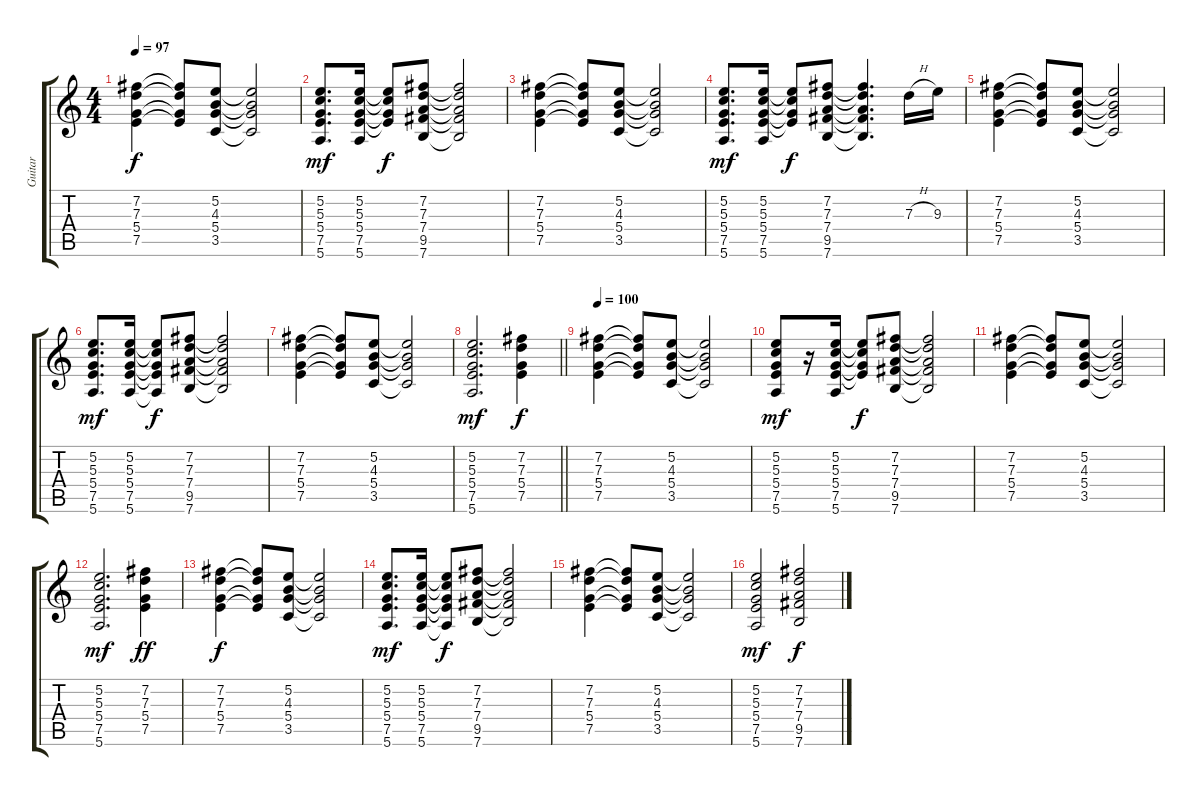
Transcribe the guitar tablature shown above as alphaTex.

\track ("Guitar" "Guitar") {instrument acousticguitarnylon}
\staff {score tabs}
\tuning (E4 B3 G3 D3 A2 E2) {hide}
\ts (4 4)
\tempo 97
\clef g2
\ks c
(7.2 7.3 5.4 7.5).4{dy f} (7.2{t} 7.3{t} 5.4{t} 7.5{t}).8 (5.2 4.3 5.4 3.5).8 (5.2{t} 4.3{t} 5.4{t} 3.5{t}).2 |
(5.2 5.3 5.4 7.5 5.6).8{d dy mf} (5.2 5.3 5.4 7.5 5.6).16 (5.2{t} 5.3{t} 5.4{t} 7.5{t}).8{dy f} (7.2 7.3 7.4 9.5 7.6).8 (7.2{t} 7.3{t} 7.4{t} 9.5{t} 7.6{t}).2 |
(7.2 7.3 5.4 7.5).4 (7.2{t} 7.3{t} 5.4{t} 7.5{t}).8 (5.2 4.3 5.4 3.5).8 (5.2{t} 4.3{t} 5.4{t} 3.5{t}).2 |
(5.2 5.3 5.4 7.5 5.6).8{d dy mf} (5.2 5.3 5.4 7.5 5.6).16 (5.2{t} 5.3{t} 5.4{t} 7.5{t}).8{dy f} (7.2 7.3 7.4 9.5 7.6).8 (7.2{t} 7.3{t} 7.4{t} 9.5{t} 7.6{t}).4{d} 7.3{h}.16 9.3.16 |
(7.2 7.3 5.4 7.5).4 (7.2{t} 7.3{t} 5.4{t} 7.5{t}).8 (5.2 4.3 5.4 3.5).8 (5.2{t} 4.3{t} 5.4{t} 3.5{t}).2 |
(5.2 5.3 5.4 7.5 5.6).8{d dy mf} (5.2 5.3 5.4 7.5 5.6).16 (5.2{t} 5.3{t} 5.4{t} 7.5{t} 5.6{t}).8{dy f} (7.2 7.3 7.4 9.5 7.6).8 (7.2{t} 7.3{t} 7.4{t} 9.5{t} 7.6{t}).2 |
(7.2 7.3 5.4 7.5).4 (7.2{t} 7.3{t} 5.4{t} 7.5{t}).8 (5.2 4.3 5.4 3.5).8 (5.2{t} 4.3{t} 5.4{t} 3.5{t}).2 |
\barLineRight lightlight
(5.2 5.3 5.4 7.5 5.6).2{d dy mf} (7.2 7.3 5.4 7.5).4{dy f} |
\tempo 100
(7.2 7.3 5.4 7.5).4 (7.2{t} 7.3{t} 5.4{t} 7.5{t}).8 (5.2 4.3 5.4 3.5).8 (5.2{t} 4.3{t} 5.4{t} 3.5{t}).2 |
(5.2 5.3 5.4 7.5 5.6).8{dy mf} r.16 (5.2 5.3 5.4 7.5 5.6).16 (5.2{t} 5.3{t} 5.4{t} 7.5{t}).8{dy f} (7.2 7.3 7.4 9.5 7.6).8 (7.2{t} 7.3{t} 7.4{t} 9.5{t} 7.6{t}).2 |
(7.2 7.3 5.4 7.5).4 (7.2{t} 7.3{t} 5.4{t} 7.5{t}).8 (5.2 4.3 5.4 3.5).8 (5.2{t} 4.3{t} 5.4{t} 3.5{t}).2 |
(5.2 5.3 5.4 7.5 5.6).2{d dy mf} (7.2 7.3 5.4 7.5).4{dy ff} |
(7.2 7.3 5.4 7.5).4{dy f} (7.2{t} 7.3{t} 5.4{t} 7.5{t}).8 (5.2 4.3 5.4 3.5).8 (5.2{t} 4.3{t} 5.4{t} 3.5{t}).2 |
(5.2 5.3 5.4 7.5 5.6).8{d dy mf} (5.2 5.3 5.4 7.5 5.6).16 (5.2{t} 5.3{t} 5.4{t} 7.5{t} 5.6{t}).8{dy f} (7.2 7.3 7.4 9.5 7.6).8 (7.2{t} 7.3{t} 7.4{t} 9.5{t} 7.6{t}).2 |
(7.2 7.3 5.4 7.5).4 (7.2{t} 7.3{t} 5.4{t} 7.5{t}).8 (5.2 4.3 5.4 3.5).8 (5.2{t} 4.3{t} 5.4{t} 3.5{t}).2 |
(5.2 5.3 5.4 7.5 5.6).2{dy mf} (7.2 7.3 7.4 9.5 7.6).2{dy f}
